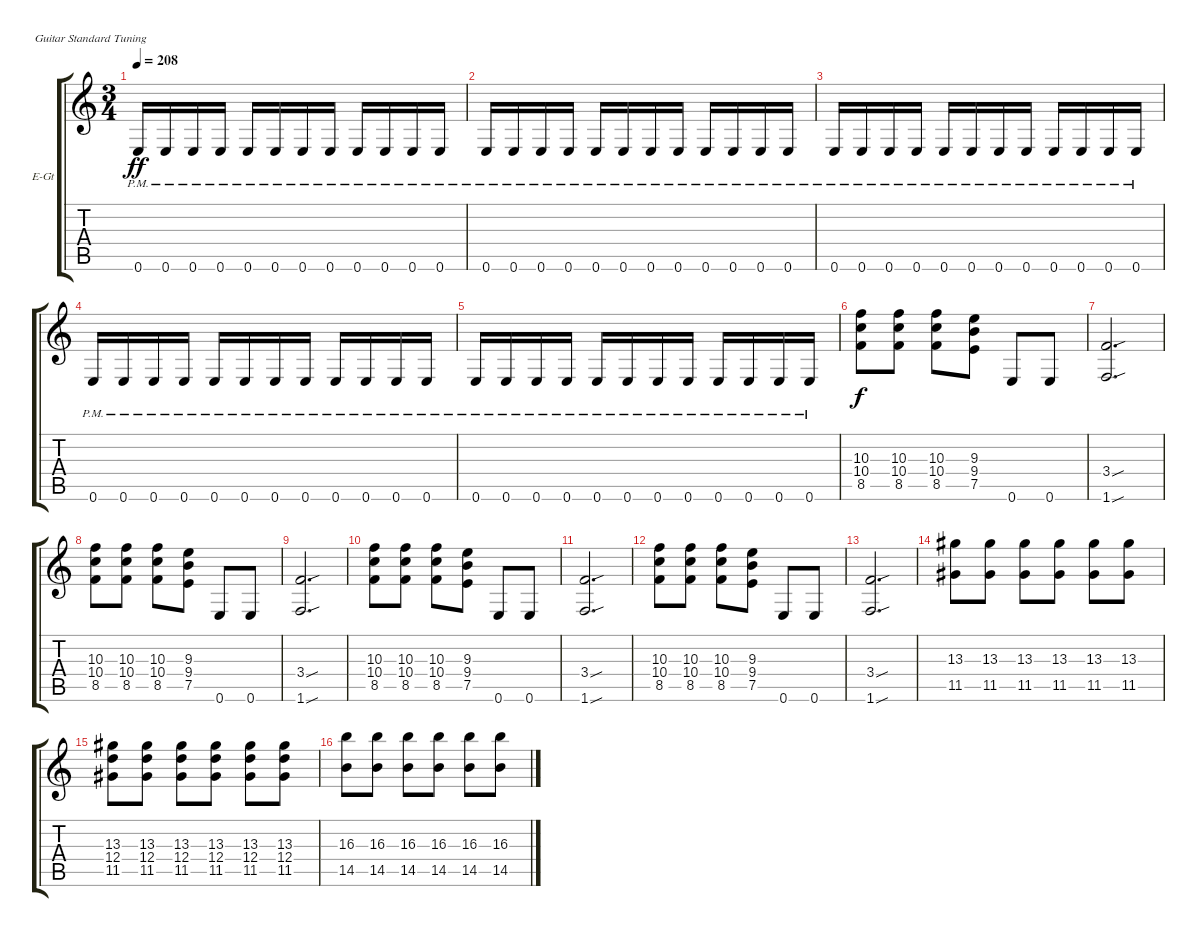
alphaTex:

\bracketExtendMode groupsimilarinstruments
\firstSystemTrackNameOrientation horizontal
\otherSystemsTrackNameOrientation horizontal
\track ("Guitar 2" "E-Gt") {instrument overdrivenguitar}
\staff {score tabs}
\tuning (E4 B3 G3 D3 A2 E2)
\ts (3 4)
\tempo 208
\clef g2
\ks c
0.6{pm}.16{dy ff} 0.6{pm}.16 0.6{pm}.16 0.6{pm}.16 0.6{pm}.16 0.6{pm}.16 0.6{pm}.16 0.6{pm}.16 0.6{pm}.16 0.6{pm}.16 0.6{pm}.16 0.6{pm}.16 |
0.6{pm}.16 0.6{pm}.16 0.6{pm}.16 0.6{pm}.16 0.6{pm}.16 0.6{pm}.16 0.6{pm}.16 0.6{pm}.16 0.6{pm}.16 0.6{pm}.16 0.6{pm}.16 0.6{pm}.16 |
0.6{pm}.16 0.6{pm}.16 0.6{pm}.16 0.6{pm}.16 0.6{pm}.16 0.6{pm}.16 0.6{pm}.16 0.6{pm}.16 0.6{pm}.16 0.6{pm}.16 0.6{pm}.16 0.6{pm}.16 |
0.6{pm}.16 0.6{pm}.16 0.6{pm}.16 0.6{pm}.16 0.6{pm}.16 0.6{pm}.16 0.6{pm}.16 0.6{pm}.16 0.6{pm}.16 0.6{pm}.16 0.6{pm}.16 0.6{pm}.16 |
0.6{pm}.16 0.6{pm}.16 0.6{pm}.16 0.6{pm}.16 0.6{pm}.16 0.6{pm}.16 0.6{pm}.16 0.6{pm}.16 0.6{pm}.16 0.6{pm}.16 0.6{pm}.16 0.6{pm}.16 |
(10.3 10.4 8.5).8{dy f} (10.3 10.4 8.5).8 (10.3 10.4 8.5).8 (9.3 9.4 7.5).8 0.6.8 0.6.8 |
(3.4{sou} 1.6{sou}).2{d} |
(10.3 10.4 8.5).8 (10.3 10.4 8.5).8 (10.3 10.4 8.5).8 (9.3 9.4 7.5).8 0.6.8 0.6.8 |
(3.4{sou} 1.6{sou}).2{d} |
(10.3 10.4 8.5).8 (10.3 10.4 8.5).8 (10.3 10.4 8.5).8 (9.3 9.4 7.5).8 0.6.8 0.6.8 |
(3.4{sou} 1.6{sou}).2{d} |
(10.3 10.4 8.5).8 (10.3 10.4 8.5).8 (10.3 10.4 8.5).8 (9.3 9.4 7.5).8 0.6.8 0.6.8 |
(3.4{sou} 1.6{sou}).2{d} |
(13.3 11.5).8 (13.3 11.5).8 (13.3 11.5).8 (13.3 11.5).8 (13.3 11.5).8 (13.3 11.5).8 |
(13.3 12.4 11.5).8 (13.3 12.4 11.5).8 (13.3 12.4 11.5).8 (13.3 12.4 11.5).8 (13.3 12.4 11.5).8 (13.3 12.4 11.5).8 |
(16.3 14.5).8 (16.3 14.5).8 (16.3 14.5).8 (16.3 14.5).8 (16.3 14.5).8 (16.3 14.5).8
